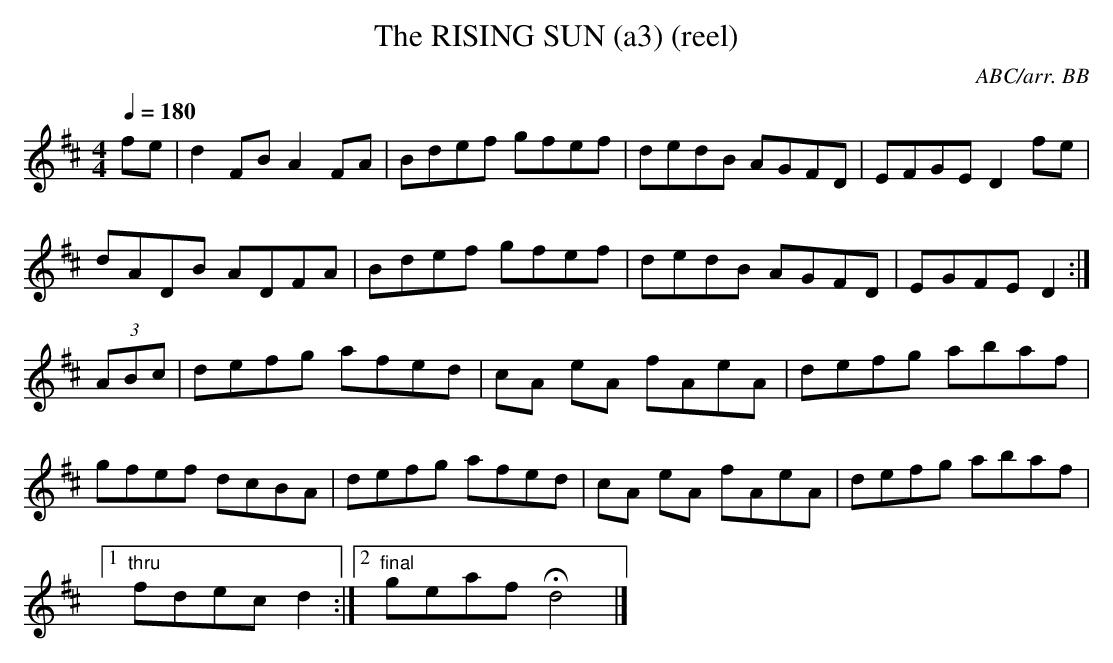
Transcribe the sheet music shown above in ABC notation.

X:1
T:RISING SUN (a3) (reel), The
C:ABC/arr. BB
Q:1/4=180
L:1/8
M:4/4
K:D
fe|d2FB A2FA|Bdef gfef|dedB AGFD|EFGE D2fe|
dADB ADFA|Bdef gfef|dedB AGFD|EGFE D2:|
(3ABc|defg afed|cA eA fAeA|defg abaf|
gfef dcBA|defg afed|cA eA fAeA|defg abaf|
[1 "thru" fdec d2:|2 "final" geaf Hd4|]
